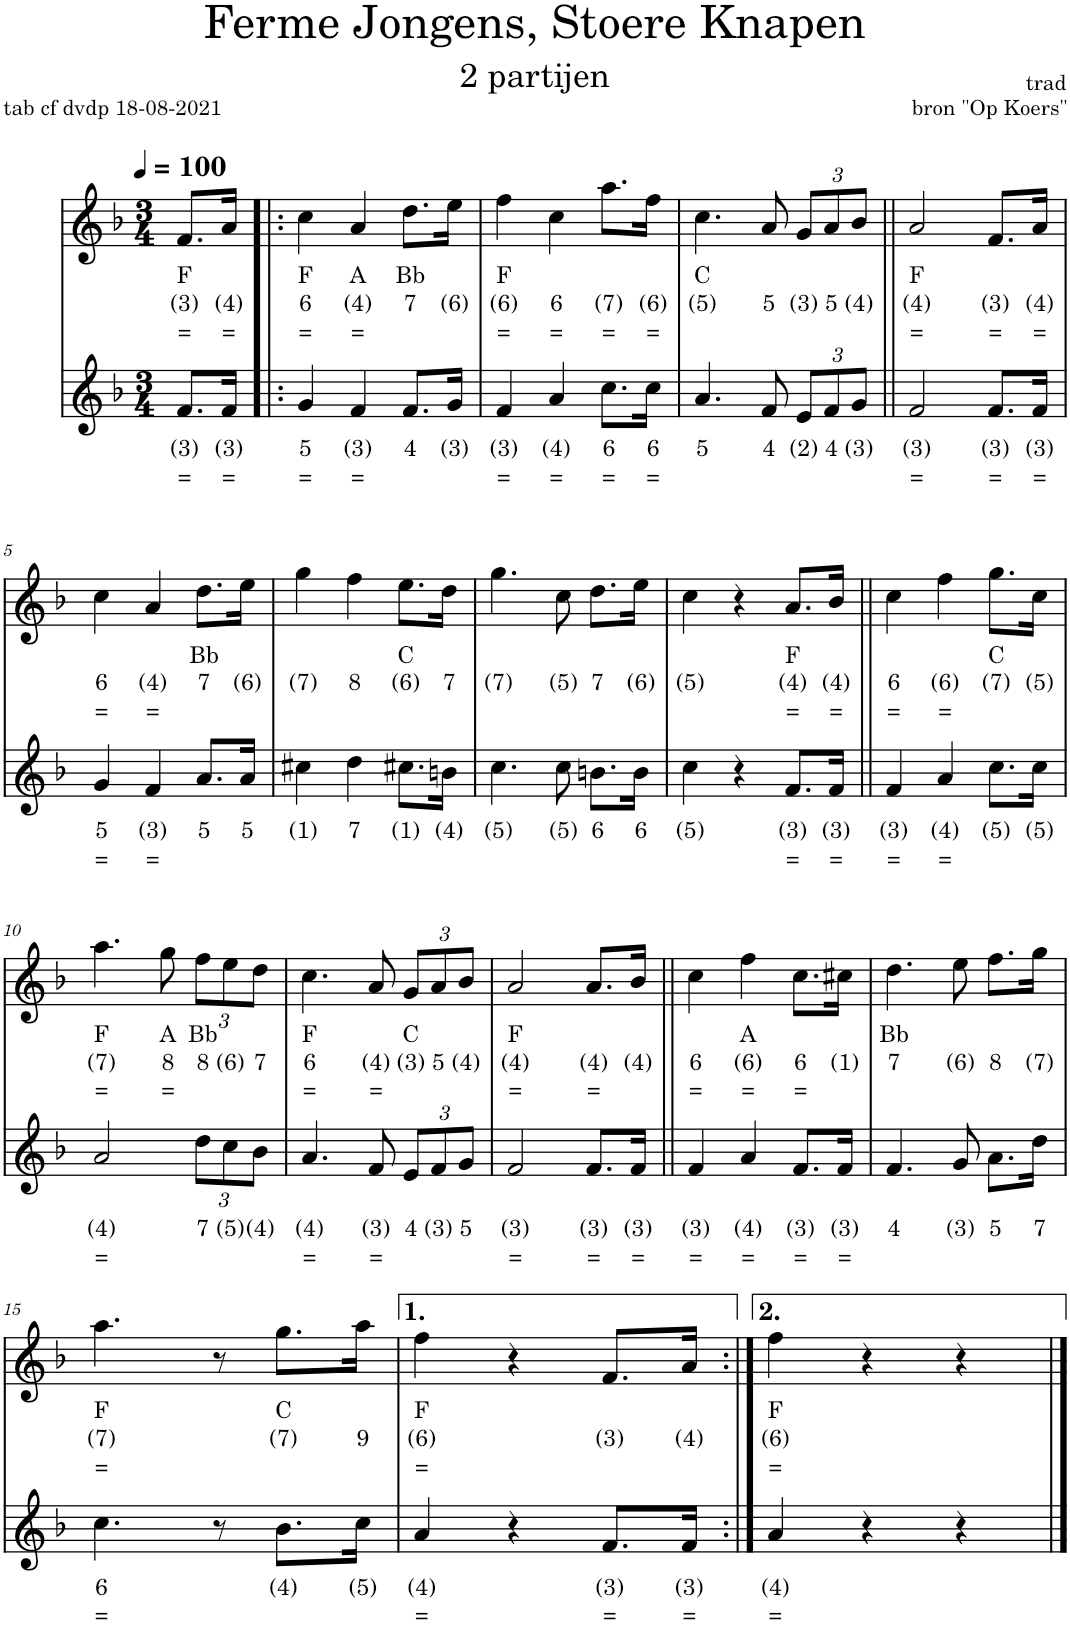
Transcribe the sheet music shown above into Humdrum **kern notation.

**kern	**text	**text	**kern	**text	**text	**text
*part2	*part2	*part2	*part1	*part1	*part1	*part1
*staff2	*staff2	*staff2	*staff1	*staff1	*staff1	*staff1
*I"Viool	*	*	*I"Piano	*	*	*
*clefG2	*	*	*clefG2	*	*	*
*k[b-]	*	*	*k[b-]	*	*	*
*M3/4	*	*	*M3/4	*	*	*
*MM100	*	*	*MM100	*	*	*
=	=	=	=	=	=	=
!	!LO:LY:b	!LO:LY:b	!	!LO:LY:b	!LO:LY:b	!LO:LY:b
8.f/L	(3)	=	8.f/L	F	(3)	=
!	!LO:LY:b	!LO:LY:b	!	!	!LO:LY:b	!LO:LY:b
16f/Jk	(3)	=	16a/Jk	.	(4)	=
=1!|:	=1!|:	=1!|:	=1!|:	=1!|:	=1!|:	=1!|:
!	!LO:LY:b	!LO:LY:b	!	!LO:LY:b	!LO:LY:b	!LO:LY:b
4g/	5	=	4cc\	F	6	=
!	!LO:LY:b	!LO:LY:b	!	!LO:LY:b	!LO:LY:b	!LO:LY:b
4f/	(3)	=	4a/	A	(4)	=
!	!LO:LY:b	!	!	!LO:LY:b	!LO:LY:b	!
8.f/L	4	.	8.dd\L	Bb	7	.
!	!LO:LY:b	!	!	!	!LO:LY:b	!
16g/Jk	(3)	.	16ee\Jk	.	(6)	.
=2	=2	=2	=2	=2	=2	=2
!	!LO:LY:b	!LO:LY:b	!	!LO:LY:b	!LO:LY:b	!LO:LY:b
4f/	(3)	=	4ff\	F	(6)	=
!	!LO:LY:b	!LO:LY:b	!	!	!LO:LY:b	!LO:LY:b
4a/	(4)	=	4cc\	.	6	=
!	!LO:LY:b	!LO:LY:b	!	!	!LO:LY:b	!LO:LY:b
8.cc\L	6	=	8.aa\L	.	(7)	=
!	!LO:LY:b	!LO:LY:b	!	!	!LO:LY:b	!LO:LY:b
16cc\Jk	6	=	16ff\Jk	.	(6)	=
=3	=3	=3	=3	=3	=3	=3
!	!LO:LY:b	!	!	!LO:LY:b	!LO:LY:b	!
4.a/	5	.	4.cc\	C	(5)	.
!	!LO:LY:b	!	!	!	!LO:LY:b	!
8f/	4	.	8a/	.	5	.
*Xbrackettup	*	*	*	*	*	*
!	!LO:LY:b	!	!	!	!	!
*	*	*	*Xbrackettup	*	*	*
!	!	!	!	!	!LO:LY:b	!
12e/L	(2)	.	12g/L	.	(3)	.
!	!LO:LY:b	!	!	!	!LO:LY:b	!
12f/	4	.	12a/	.	5	.
!	!LO:LY:b	!	!	!	!LO:LY:b	!
12g/J	(3)	.	12b-/J	.	(4)	.
=4||	=4||	=4||	=4||	=4||	=4||	=4||
!	!LO:LY:b	!LO:LY:b	!	!LO:LY:b	!LO:LY:b	!LO:LY:b
2f/	(3)	=	2a/	F	(4)	=
!	!LO:LY:b	!LO:LY:b	!	!	!LO:LY:b	!LO:LY:b
8.f/L	(3)	=	8.f/L	.	(3)	=
!	!LO:LY:b	!LO:LY:b	!	!	!LO:LY:b	!LO:LY:b
16f/Jk	(3)	=	16a/Jk	.	(4)	=
!!LO:LB:g=z
=5	=5	=5	=5	=5	=5	=5
!	!LO:LY:b	!LO:LY:b	!	!	!LO:LY:b	!LO:LY:b
4g/	5	=	4cc\	.	6	=
!	!LO:LY:b	!LO:LY:b	!	!	!LO:LY:b	!LO:LY:b
4f/	(3)	=	4a/	.	(4)	=
!	!LO:LY:b	!	!	!LO:LY:b	!LO:LY:b	!
8.a/L	5	.	8.dd\L	Bb	7	.
!	!LO:LY:b	!	!	!	!LO:LY:b	!
16a/Jk	5	.	16ee\Jk	.	(6)	.
=6	=6	=6	=6	=6	=6	=6
!	!LO:LY:b	!	!	!	!LO:LY:b	!
4cc#X\	(1)	.	4gg\	.	(7)	.
!	!LO:LY:b	!	!	!	!LO:LY:b	!
4dd\	7	.	4ff\	.	8	.
!	!LO:LY:b	!	!	!LO:LY:b	!LO:LY:b	!
8.cc#X\L	(1)	.	8.ee\L	C	(6)	.
!	!LO:LY:b	!	!	!	!LO:LY:b	!
16bn\Jk	(4)	.	16dd\Jk	.	7	.
=7	=7	=7	=7	=7	=7	=7
!	!LO:LY:b	!	!	!	!LO:LY:b	!
4.cc\	(5)	.	4.gg\	.	(7)	.
!	!LO:LY:b	!	!	!	!LO:LY:b	!
8cc\	(5)	.	8cc\	.	(5)	.
!	!LO:LY:b	!	!	!	!LO:LY:b	!
8.bn\L	6	.	8.dd\L	.	7	.
!	!LO:LY:b	!	!	!	!LO:LY:b	!
16b\Jk	6	.	16ee\Jk	.	(6)	.
=8	=8	=8	=8	=8	=8	=8
!	!LO:LY:b	!	!	!	!LO:LY:b	!
4cc\	(5)	.	4cc\	.	(5)	.
4r	.	.	4r	.	.	.
!	!LO:LY:b	!LO:LY:b	!	!LO:LY:b	!LO:LY:b	!LO:LY:b
8.f/L	(3)	=	8.a/L	F	(4)	=
!	!LO:LY:b	!LO:LY:b	!	!	!LO:LY:b	!LO:LY:b
16f/Jk	(3)	=	16b-/Jk	.	(4)	=
=9||	=9||	=9||	=9||	=9||	=9||	=9||
!	!LO:LY:b	!LO:LY:b	!	!	!LO:LY:b	!LO:LY:b
4f/	(3)	=	4cc\	.	6	=
!	!LO:LY:b	!LO:LY:b	!	!	!LO:LY:b	!LO:LY:b
4a/	(4)	=	4ff\	.	(6)	=
!	!LO:LY:b	!	!	!LO:LY:b	!LO:LY:b	!
8.cc\L	(5)	.	8.gg\L	C	(7)	.
!	!LO:LY:b	!	!	!	!LO:LY:b	!
16cc\Jk	(5)	.	16cc\Jk	.	(5)	.
!!LO:LB:g=z
=10	=10	=10	=10	=10	=10	=10
!	!LO:LY:b	!LO:LY:b	!	!LO:LY:b	!LO:LY:b	!LO:LY:b
2a/	(4)	=	4.aa\	F	(7)	=
!	!	!	!	!LO:LY:b	!LO:LY:b	!LO:LY:b
.	.	.	8gg\	A	8	=
!	!LO:LY:b	!	!	!LO:LY:b	!LO:LY:b	!
12dd\L	7	.	12ff\L	Bb	8	.
!	!LO:LY:b	!	!	!	!LO:LY:b	!
12cc\	(5)	.	12ee\	.	(6)	.
!	!LO:LY:b	!	!	!	!LO:LY:b	!
12b-\J	(4)	.	12dd\J	.	7	.
=11	=11	=11	=11	=11	=11	=11
!	!LO:LY:b	!LO:LY:b	!	!LO:LY:b	!LO:LY:b	!LO:LY:b
4.a/	(4)	=	4.cc\	F	6	=
!	!LO:LY:b	!LO:LY:b	!	!	!LO:LY:b	!LO:LY:b
8f/	(3)	=	8a/	.	(4)	=
!	!LO:LY:b	!	!	!LO:LY:b	!LO:LY:b	!
12e/L	4	.	12g/L	C	(3)	.
!	!LO:LY:b	!	!	!	!LO:LY:b	!
12f/	(3)	.	12a/	.	5	.
!	!LO:LY:b	!	!	!	!LO:LY:b	!
12g/J	5	.	12b-/J	.	(4)	.
=12	=12	=12	=12	=12	=12	=12
!	!LO:LY:b	!LO:LY:b	!	!LO:LY:b	!LO:LY:b	!LO:LY:b
2f/	(3)	=	2a/	F	(4)	=
!	!LO:LY:b	!LO:LY:b	!	!	!LO:LY:b	!LO:LY:b
8.f/L	(3)	=	8.a/L	.	(4)	=
!	!LO:LY:b	!LO:LY:b	!	!	!LO:LY:b	!
16f/Jk	(3)	=	16b-/Jk	.	(4)	.
=13||	=13||	=13||	=13||	=13||	=13||	=13||
!	!LO:LY:b	!LO:LY:b	!	!	!LO:LY:b	!LO:LY:b
4f/	(3)	=	4cc\	.	6	=
!	!LO:LY:b	!LO:LY:b	!	!LO:LY:b	!LO:LY:b	!LO:LY:b
4a/	(4)	=	4ff\	A	(6)	=
!	!LO:LY:b	!LO:LY:b	!	!	!LO:LY:b	!LO:LY:b
8.f/L	(3)	=	8.cc\L	.	6	=
!	!LO:LY:b	!LO:LY:b	!	!	!LO:LY:b	!
16f/Jk	(3)	=	16cc#X\Jk	.	(1)	.
=14	=14	=14	=14	=14	=14	=14
!	!LO:LY:b	!	!	!LO:LY:b	!LO:LY:b	!
4.f/	4	.	4.dd\	Bb	7	.
!	!LO:LY:b	!	!	!	!LO:LY:b	!
8g/	(3)	.	8ee\	.	(6)	.
!	!LO:LY:b	!	!	!	!LO:LY:b	!
8.a\L	5	.	8.ff\L	.	8	.
!	!LO:LY:b	!	!	!	!LO:LY:b	!
16dd\Jk	7	.	16gg\Jk	.	(7)	.
!!LO:LB:g=z
=15	=15	=15	=15	=15	=15	=15
!	!LO:LY:b	!LO:LY:b	!	!LO:LY:b	!LO:LY:b	!LO:LY:b
4.cc\	6	=	4.aa\	F	(7)	=
8r	.	.	8r	.	.	.
!	!LO:LY:b	!	!	!LO:LY:b	!LO:LY:b	!
8.b-\L	(4)	.	8.gg\L	C	(7)	.
!	!LO:LY:b	!	!	!	!LO:LY:b	!
16cc\Jk	(5)	.	16aa\Jk	.	9	.
=16	=16	=16	=16	=16	=16	=16
!	!LO:LY:b	!LO:LY:b	!	!LO:LY:b	!LO:LY:b	!LO:LY:b
4a/	(4)	=	4ff\	F	(6)	=
4r	.	.	4r	.	.	.
!	!LO:LY:b	!LO:LY:b	!	!	!LO:LY:b	!
8.f/L	(3)	=	8.f/L	.	(3)	.
!	!LO:LY:b	!LO:LY:b	!	!	!LO:LY:b	!
16f/Jk	(3)	=	16a/Jk	.	(4)	.
=17:|!	=17:|!	=17:|!	=17:|!	=17:|!	=17:|!	=17:|!
!	!LO:LY:b	!LO:LY:b	!	!LO:LY:b	!LO:LY:b	!LO:LY:b
4a/	(4)	=	4ff\	F	(6)	=
4r	.	.	4r	.	.	.
4r	.	.	4r	.	.	.
==	==	==	==	==	==	==
*-	*-	*-	*-	*-	*-	*-
